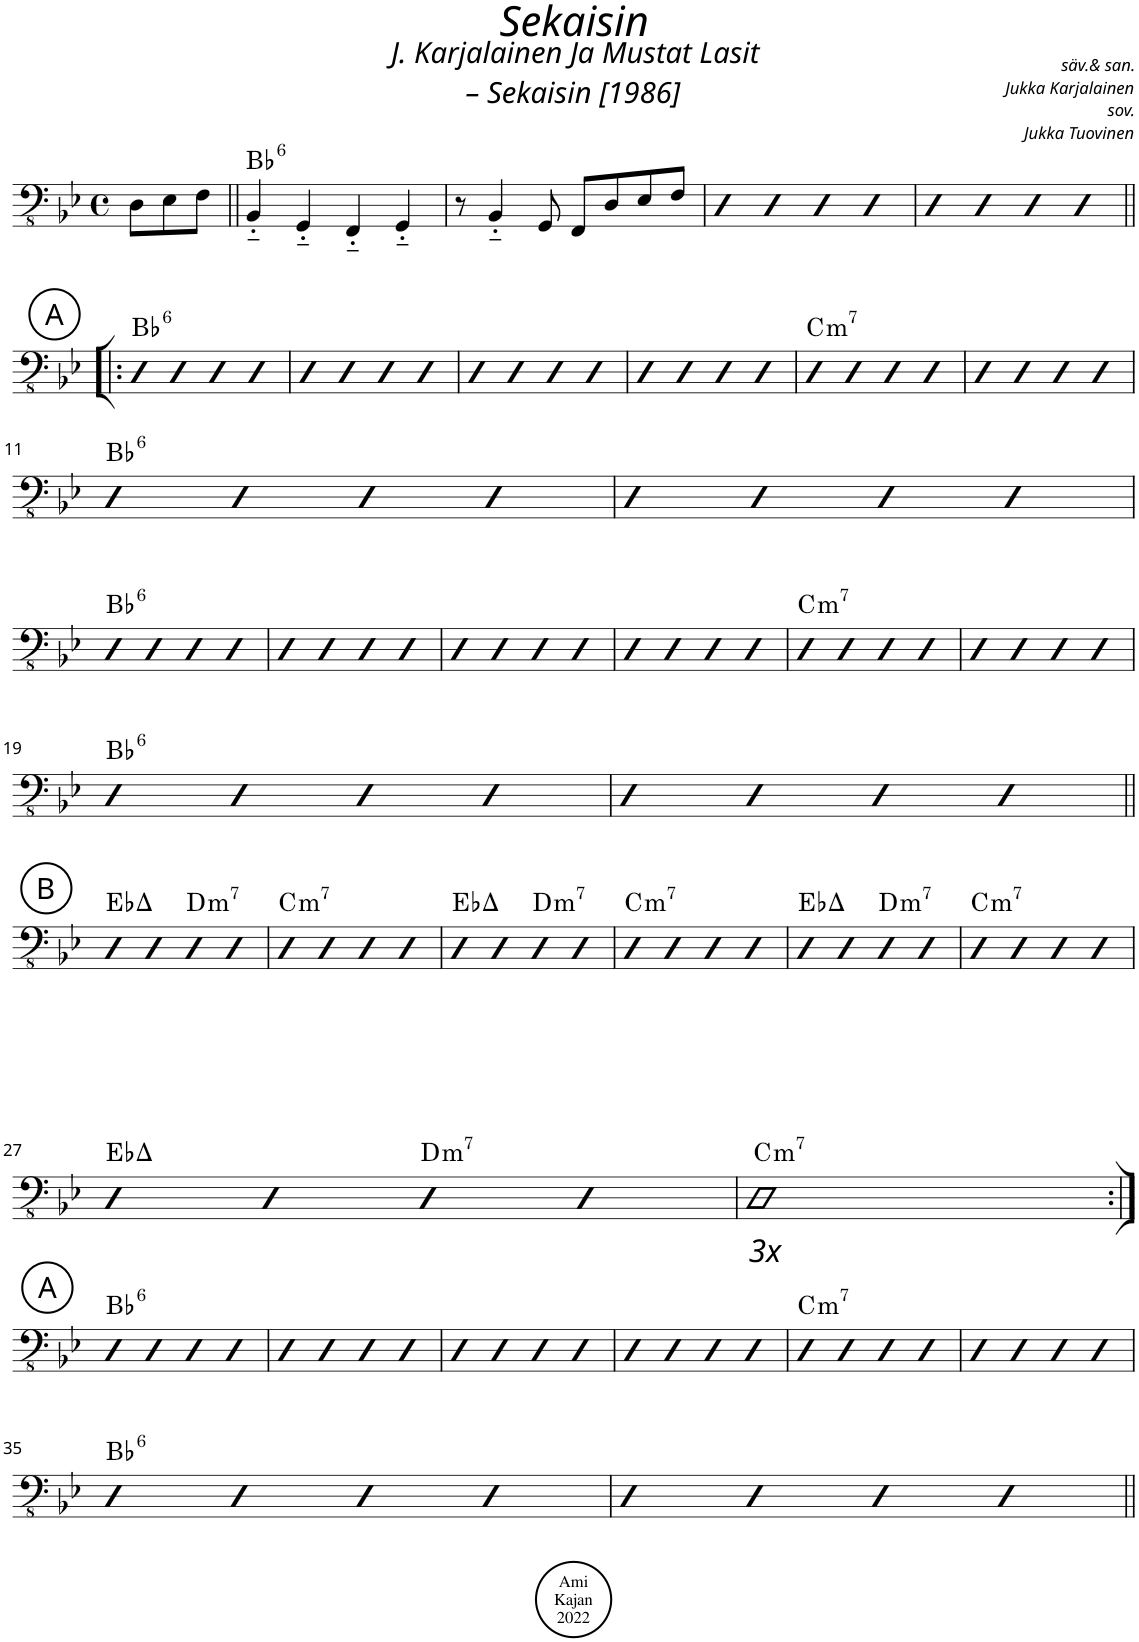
**kern	**harte
*part1	*part1
*staff1	*
*I"Acoustic Bass	*
*I'Bass	*
*clefFv4	*
*k[b-e-]	*
*M4/4	*
*met(c)	*
=	=
8DD\L	.
8EE-\	.
8FF\J	.
=1||	=1||
!	!LO:H:kt=6
4BBB-'~/	Bb:maj6
4GGG'~/	.
4FFF'~/	.
4GGG'~/	.
=2	=2
8r	.
4BBB-'~/	.
8GGG/	.
8FFF/L	.
8DD/	.
8EE-/	.
8FF/J	.
=3	=3
4DD	.
4DD	.
4DD	.
4DD	.
=4	=4
4DD	.
4DD	.
4DD	.
4DD	.
!!LO:LB:g=z
!!LO:REH:place=s1:a:cj:enc=circle:fs=14:t=A
=5!|:	=5!|:
!	!LO:H:kt=6
4DD	Bb:maj6
4DD	.
4DD	.
4DD	.
=6	=6
4DD	.
4DD	.
4DD	.
4DD	.
=7	=7
4DD	.
4DD	.
4DD	.
4DD	.
=8	=8
4DD	.
4DD	.
4DD	.
4DD	.
=9	=9
!	!LO:H:kt=m7
4DD	C:min7
4DD	.
4DD	.
4DD	.
=10	=10
4DD	.
4DD	.
4DD	.
4DD	.
!!LO:LB:g=z
=11	=11
!	!LO:H:kt=6
4DD	Bb:maj6
4DD	.
4DD	.
4DD	.
=12	=12
4DD	.
4DD	.
4DD	.
4DD	.
!!LO:LB:g=z
=13	=13
!	!LO:H:kt=6
4DD	Bb:maj6
4DD	.
4DD	.
4DD	.
=14	=14
4DD	.
4DD	.
4DD	.
4DD	.
=15	=15
4DD	.
4DD	.
4DD	.
4DD	.
=16	=16
4DD	.
4DD	.
4DD	.
4DD	.
=17	=17
!	!LO:H:kt=m7
4DD	C:min7
4DD	.
4DD	.
4DD	.
=18	=18
4DD	.
4DD	.
4DD	.
4DD	.
!!LO:LB:g=z
=19	=19
!	!LO:H:kt=6
4DD	Bb:maj6
4DD	.
4DD	.
4DD	.
=20	=20
4DD	.
4DD	.
4DD	.
4DD	.
!!LO:LB:g=z
!!LO:REH:place=s1:a:cj:enc=circle:fs=14:t=B
=21||	=21||
4DD	Eb:maj
4DD	.
!	!LO:H:kt=m7
4DD	D:min7
4DD	.
=22	=22
!	!LO:H:kt=m7
4DD	C:min7
4DD	.
4DD	.
4DD	.
=23	=23
4DD	Eb:maj
4DD	.
!	!LO:H:kt=m7
4DD	D:min7
4DD	.
=24	=24
!	!LO:H:kt=m7
4DD	C:min7
4DD	.
4DD	.
4DD	.
=25	=25
4DD	Eb:maj
4DD	.
!	!LO:H:kt=m7
4DD	D:min7
4DD	.
=26	=26
!	!LO:H:kt=m7
4DD	C:min7
4DD	.
4DD	.
4DD	.
!!LO:LB:g=z
=27	=27
4DD	Eb:maj
4DD	.
!	!LO:H:kt=m7
4DD	D:min7
4DD	.
=28	=28
!LO:TX:b:i:t=3x	!LO:H:kt=m7
1DD	C:min7
!!LO:LB:g=z
!!LO:REH:place=s1:a:cj:enc=circle:fs=14:t=A
=29:|!	=29:|!
!	!LO:H:kt=6
4DD	Bb:maj6
4DD	.
4DD	.
4DD	.
=30	=30
4DD	.
4DD	.
4DD	.
4DD	.
=31	=31
4DD	.
4DD	.
4DD	.
4DD	.
=32	=32
4DD	.
4DD	.
4DD	.
4DD	.
=33	=33
!	!LO:H:kt=m7
4DD	C:min7
4DD	.
4DD	.
4DD	.
=34	=34
4DD	.
4DD	.
4DD	.
4DD	.
!!LO:LB:g=z
=35	=35
!	!LO:H:kt=6
4DD	Bb:maj6
4DD	.
4DD	.
4DD	.
=36	=36
4DD	.
4DD	.
4DD	.
4DD	.
=||	=||
*-	*-
